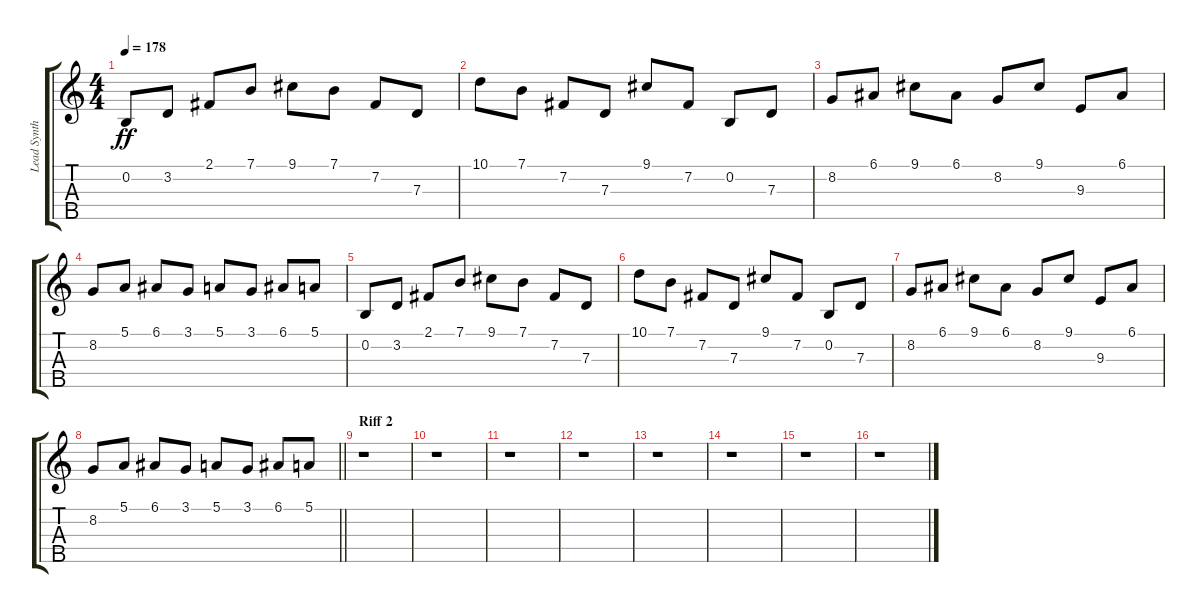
\track ("Lead Synth" "Lead Synth") {instrument lead2sawtooth}
\staff {score tabs}
\tuning (E4 B3 G3 D3 A2) {hide}
\ts (4 4)
\tempo 178
\clef g2
\ks c
0.2.8{dy ff} 3.2.8 2.1.8 7.1.8 9.1.8 7.1.8 7.2.8 7.3.8 |
10.1.8 7.1.8 7.2.8 7.3.8 9.1.8 7.2.8 0.2.8 7.3.8 |
8.2.8 6.1.8 9.1.8 6.1.8 8.2.8 9.1.8 9.3.8 6.1.8 |
8.2.8 5.1.8 6.1.8 3.1.8 5.1.8 3.1.8 6.1.8 5.1.8 |
0.2.8 3.2.8 2.1.8 7.1.8 9.1.8 7.1.8 7.2.8 7.3.8 |
10.1.8 7.1.8 7.2.8 7.3.8 9.1.8 7.2.8 0.2.8 7.3.8 |
8.2.8 6.1.8 9.1.8 6.1.8 8.2.8 9.1.8 9.3.8 6.1.8 |
\barLineRight lightlight
8.2.8 5.1.8 6.1.8 3.1.8 5.1.8 3.1.8 6.1.8 5.1.8 |
\section ("" "Riff 2")
r.1 |
r.1 |
r.1 |
r.1 |
r.1 |
r.1 |
r.1 |
r.1
